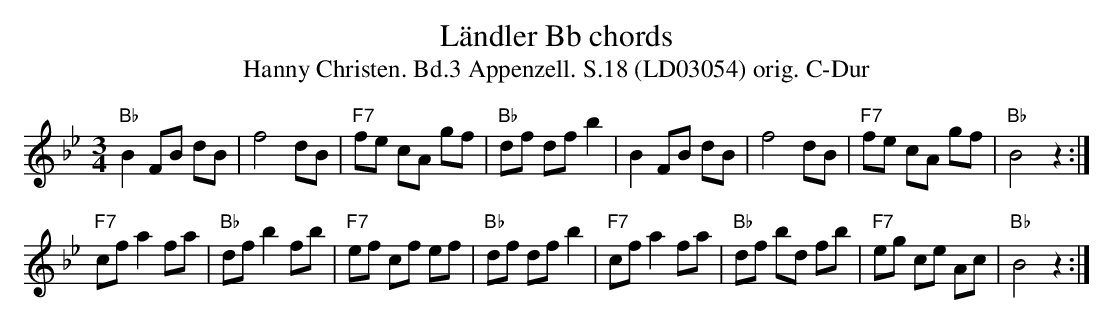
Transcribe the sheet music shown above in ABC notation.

X:1
T:Ländler Bb chords
T:Hanny Christen. Bd.3 Appenzell. S.18 (LD03054) orig. C-Dur
M:3/4
L:1/8
K:Bbmaj%%MIDI gchordon
"Bb"B2 FB dB | f4 dB | "F7"fe cA gf | "Bb"df df b2 |B2 FB dB | f4 dB | "F7"fe cA gf | "Bb"B4 z2 :|
"F7"cf a2 fa | "Bb"df b2 fb | "F7"ef cf ef | "Bb"df df b2 | "F7"cf a2 fa | "Bb"df bd fb | "F7"eg ce Ac | "Bb"B4 z2 :|
